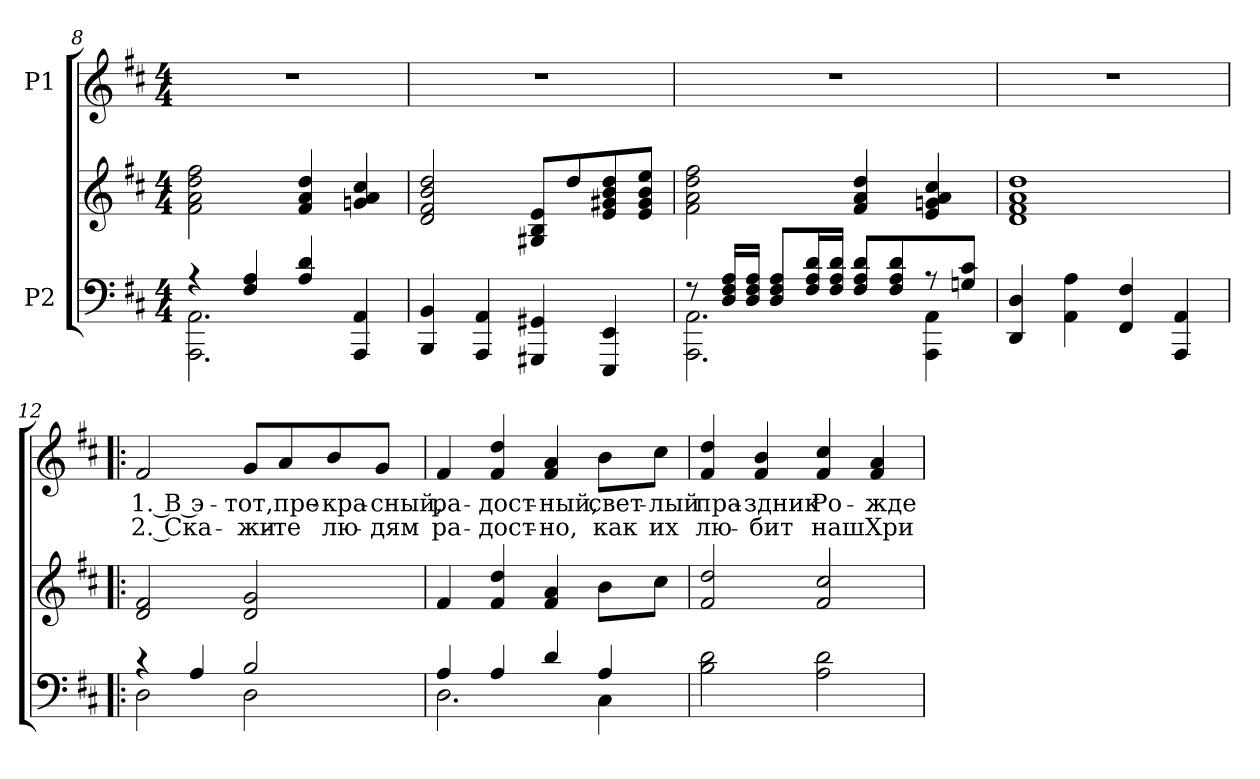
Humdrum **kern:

**kern	**kern	**kern	**text	**text
*part2	*part2	*part1	*part1	*part1
*staff3	*staff2	*staff1	*staff1	*staff1
*I"P2	*	*I"P1	*	*
!!LO:LB:g=z
*clefF4	*clefG2	*clefG2	*	*
*k[f#c#]	*k[f#c#]	*k[f#c#]	*	*
*D:	*D:	*D:	*	*
*M4/4	*M4/4	*M4/4	*	*
=8	=8	=8	=8	=8
*^	*	*	*	*
4r	2.AAAi\ 2.AAi	2f#i\ 2ai 2ddi 2ff#i	1r	.	.
4F#i/ 4Ai	.	.	.	.	.
4Ai/ 4di	.	4f#i/ 4ai 4ddi	.	.	.
4AAAi/ 4AAi	4ryy	4gni/ 4ai 4cc#i	.	.	.
*v	*v	*	*	*	*
=9	=9	=9	=9	=9
4BBBi/ 4BBi	2di/ 2f#i 2bi 2ddi	1r	.	.
4AAAi/ 4AAi	.	.	.	.
4GGG#Xi/ 4GG#Xi	8G#Xi/ 8Bi 8eiL	.	.	.
.	8ddi/	.	.	.
4EEEi/ 4EEi	8ei/ 8g#Xi 8bi 8ddi	.	.	.
.	8ei/ 8g#i 8bi 8eeiJ	.	.	.
=10	=10	=10	=10	=10
*^	*	*	*	*
8r	2.AAAi\ 2.AAi	2f#i\ 2ai 2ddi 2ff#i	1r	.	.
16Di/ 16F#i 16AiLL	.	.	.	.	.
16Di/ 16F#i 16AiJJ	.	.	.	.	.
8Di/ 8F#i 8AiL	.	.	.	.	.
16F#i/ 16Ai 16diL	.	.	.	.	.
16F#i/ 16Ai 16diJJ	.	.	.	.	.
8F#i/ 8Ai 8diL	.	4f#i/ 4ai 4ddi	.	.	.
8F#i/ 8Ai 8di	.	.	.	.	.
8r	4AAAi\ 4AAi	4ei/ 4gni 4ai 4cc#i	.	.	.
8Gni/ 8c#iJ	.	.	.	.	.
*v	*v	*	*	*	*
=11	=11	=11	=11	=11
4DDi/ 4Di	1di 1f#i 1ai 1ddi	1r	.	.
4AAi\ 4Ai	.	.	.	.
4FF#i/ 4F#i	.	.	.	.
4AAAi/ 4AAi	.	.	.	.
!!LO:LB:g=z
=12!|:	=12!|:	=12!|:	=12!|:	=12!|:
*^	*	*	*	*
!	!	!	!	!LO:LY:b:color=#000000	!LO:LY:b:color=#000000
4r	2Di\	2di/ 2f#i	2f#i/	1. В э-	2. Ска-
4Ai/	.	.	.	.	.
!	!	!	!	!LO:LY:b:color=#000000	!LO:LY:b:color=#000000
2Bi/	2Di\	2di/ 2gi	8gi/L	-тот,	-жи-
!	!	!	!	!LO:LY:b:color=#000000	!LO:LY:b:color=#000000
.	.	.	8ai/	пре-	-те
!	!	!	!	!LO:LY:b:color=#000000	!LO:LY:b:color=#000000
.	.	.	8bi/	-кра-	лю-
!	!	!	!	!LO:LY:b:color=#000000	!LO:LY:b:color=#000000
.	.	.	8gi/J	-сный,	-дям
=13	=13	=13	=13	=13	=13
!	!	!	!	!LO:LY:b:color=#000000	!LO:LY:b:color=#000000
4Ai/	2.Di\	4f#i/	4f#i/	ра-	ра-
!	!	!	!	!LO:LY:b:color=#000000	!LO:LY:b:color=#000000
4Ai/	.	4f#i/ 4ddi	4f#i/ 4ddi	-дост-	-дост-
!	!	!	!	!LO:LY:b:color=#000000	!LO:LY:b:color=#000000
4di/	.	4f#i/ 4ai	4f#i/ 4ai	-ный,	-но,
!	!	!	!	!LO:LY:b:color=#000000	!LO:LY:b:color=#000000
4Ai/	4C#i\	8bi\L	8bi\L	свет-	как
!	!	!	!	!LO:LY:b:color=#000000	!LO:LY:b:color=#000000
.	.	8cc#i\J	8cc#i\J	-лый	их
*v	*v	*	*	*	*
=14	=14	=14	=14	=14
!	!	!	!LO:LY:b:color=#000000	!LO:LY:b:color=#000000
2Bi\ 2di	2f#i/ 2ddi	4f#i/ 4ddi	пра-	лю-
!	!	!	!LO:LY:b:color=#000000	!LO:LY:b:color=#000000
.	.	4f#i/ 4bi	-здник	-бит
!	!	!	!LO:LY:b:color=#000000	!LO:LY:b:color=#000000
2Ai\ 2di	2f#i/ 2cc#i	4f#i/ 4cc#i	Ро-	наш
!	!	!	!LO:LY:b:color=#000000	!LO:LY:b:color=#000000
.	.	4f#i/ 4ai	-жде-	Хри-
=	=	=	=	=
*-	*-	*-	*-	*-
